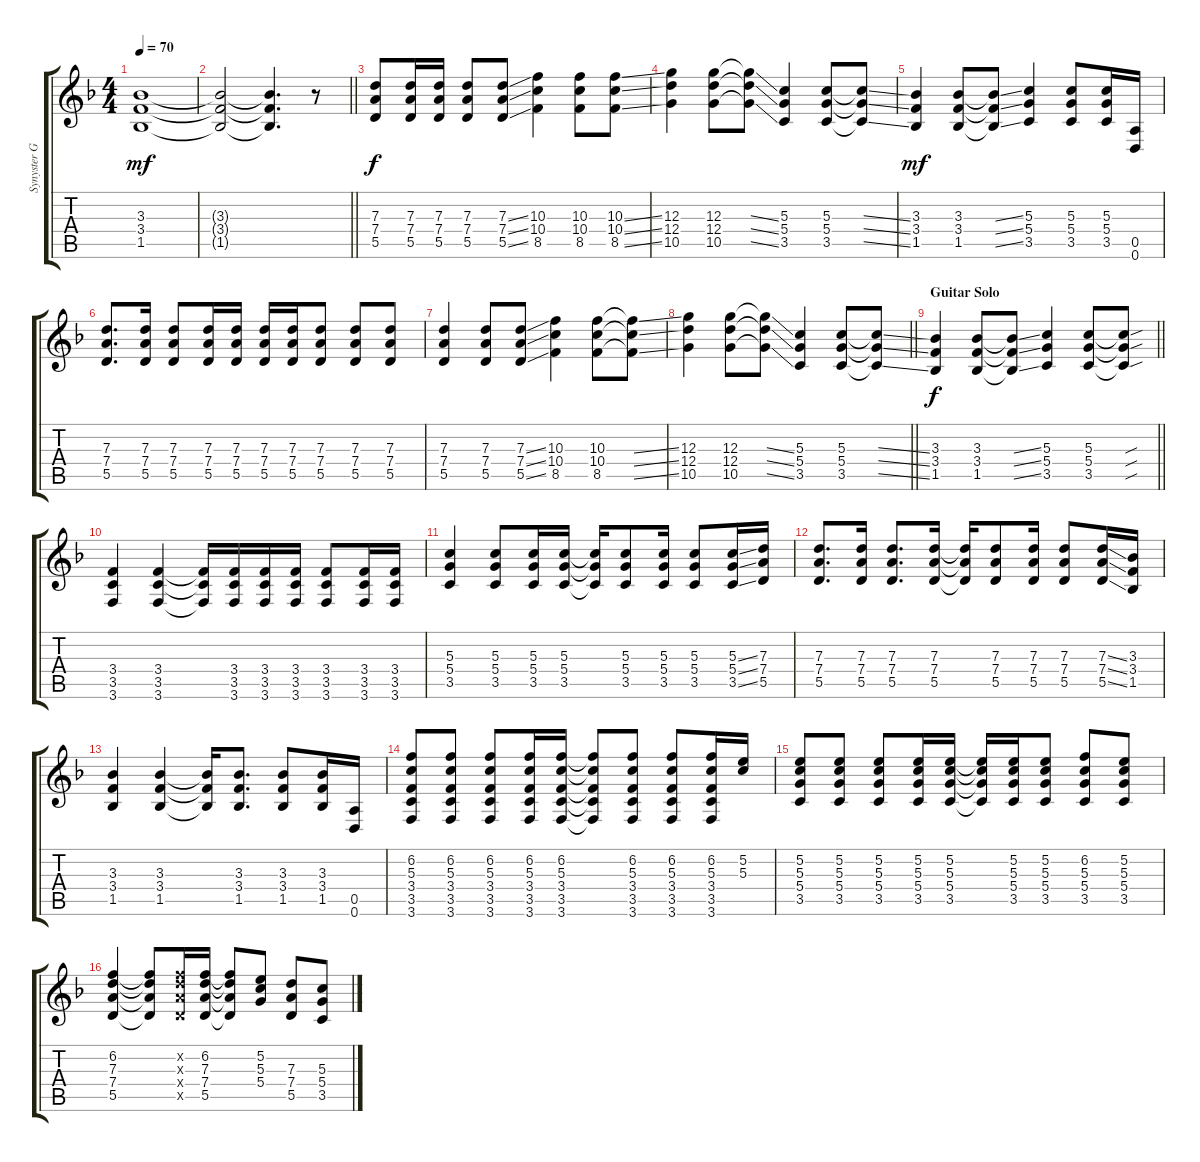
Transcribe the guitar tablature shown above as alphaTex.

\track ("Synyster Gates" "Synyster G") {instrument distortionguitar}
\staff {score tabs}
\tuning (E4 B3 G3 D3 A2 D2) {hide}
\ts (4 4)
\tempo 70
\clef g2
\ks f
(3.3 3.4 1.5).1{dy mf} |
\barLineRight lightlight
(3.3{t} 3.4{t} 1.5{t}).2 (3.3{t} 3.4{t} 1.5{t}).4{d} r.8 |
(7.3 7.4 5.5).8{dy f} (7.3 7.4 5.5).16 (7.3 7.4 5.5).16 (7.3 7.4 5.5).8 (7.3{ss} 7.4{ss} 5.5{ss}).8 (10.3 10.4 8.5).4 (10.3 10.4 8.5).8 (10.3{ss} 10.4{ss} 8.5{ss}).8 |
(12.3 12.4 10.5).4 (12.3 12.4 10.5).8 (12.3{ss t} 12.4{ss t} 10.5{ss t}).8 (5.3 5.4 3.5).4 (5.3 5.4 3.5).8 (5.3{ss t} 5.4{ss t} 3.5{ss t}).8 |
(3.3 3.4 1.5).4{dy mf} (3.3 3.4 1.5).8 (3.3{ss t} 3.4{ss t} 1.5{ss t}).8 (5.3 5.4 3.5).4 (5.3 5.4 3.5).8 (5.3 5.4 3.5).16 (0.5 0.6).16 |
(7.3 7.4 5.5).8{d} (7.3 7.4 5.5).16 (7.3 7.4 5.5).8 (7.3 7.4 5.5).16 (7.3 7.4 5.5).16 (7.3 7.4 5.5).16 (7.3 7.4 5.5).16 (7.3 7.4 5.5).8 (7.3 7.4 5.5).8 (7.3 7.4 5.5).8 |
(7.3 7.4 5.5).4 (7.3 7.4 5.5).8 (7.3{ss} 7.4{ss} 5.5{ss}).8 (10.3 10.4 8.5).4 (10.3 10.4 8.5).8 (10.3{ss t} 10.4{ss t} 8.5{ss t}).8 |
\barLineRight lightlight
(12.3 12.4 10.5).4 (12.3 12.4 10.5).8 (12.3{ss t} 12.4{ss t} 10.5{ss t}).8 (5.3 5.4 3.5).4 (5.3 5.4 3.5).8 (5.3{ss t} 5.4{ss t} 3.5{ss t}).8 |
\section ("" "Guitar Solo")
\barLineRight lightlight
(3.3 3.4 1.5).4{dy f} (3.3 3.4 1.5).8 (3.3{ss t} 3.4{ss t} 1.5{ss t}).8 (5.3 5.4 3.5).4 (5.3 5.4 3.5).8 (5.3{sou t} 5.4{sou t} 3.5{sou t}).8 |
(3.4 3.5 3.6).4 (3.4 3.5 3.6).4 (3.4{t} 3.5{t} 3.6{t}).16 (3.4 3.5 3.6).16 (3.4 3.5 3.6).16 (3.4 3.5 3.6).16 (3.4 3.5 3.6).8 (3.4 3.5 3.6).16 (3.4 3.5 3.6).16 |
(5.3 5.4 3.5).4 (5.3 5.4 3.5).8 (5.3 5.4 3.5).16 (5.3 5.4 3.5).16 (5.3{t} 5.4{t} 3.5{t}).16 (5.3 5.4 3.5).8 (5.3 5.4 3.5).16 (5.3 5.4 3.5).8 (5.3{ss} 5.4{ss} 3.5{ss}).16 (7.3 7.4 5.5).16 |
(7.3 7.4 5.5).8{d} (7.3 7.4 5.5).16 (7.3 7.4 5.5).8{d} (7.3 7.4 5.5).16 (7.3{t} 7.4{t} 5.5{t}).16 (7.3 7.4 5.5).8 (7.3 7.4 5.5).16 (7.3 7.4 5.5).8 (7.3{ss} 7.4{ss} 5.5{ss}).16 (3.3 3.4 1.5).16 |
(3.3 3.4 1.5).4 (3.3 3.4 1.5).4 (3.3{t} 3.4{t} 1.5{t}).16 (3.3 3.4 1.5).8{d} (3.3 3.4 1.5).8 (3.3 3.4 1.5).16 (0.5 0.6).16 |
(6.2 5.3 3.4 3.5 3.6).8 (6.2 5.3 3.4 3.5 3.6).8 (6.2 5.3 3.4 3.5 3.6).8 (6.2 5.3 3.4 3.5 3.6).16 (6.2 5.3 3.4 3.5 3.6).16 (6.2{t} 5.3{t} 3.4{t} 3.5{t} 3.6{t}).8 (6.2 5.3 3.4 3.5 3.6).8 (6.2 5.3 3.4 3.5 3.6).8 (6.2 5.3 3.4 3.5 3.6).16 (5.2 5.3).16 |
(5.2 5.3 5.4 3.5).8 (5.2 5.3 5.4 3.5).8 (5.2 5.3 5.4 3.5).8 (5.2 5.3 5.4 3.5).16 (5.2 5.3 5.4 3.5).16 (5.2{t} 5.3{t} 5.4{t} 3.5{t}).16 (5.2 5.3 5.4 3.5).16 (5.2 5.3 5.4 3.5).8 (6.2 5.3 5.4 3.5).8 (5.2 5.3 5.4 3.5).8 |
(6.2 7.3 7.4 5.5).4 (6.2{t} 7.3{t} 7.4{t} 5.5{t}).8 (6.2{x} 7.3{x} 7.4{x} 5.5{x}).16 (6.2 7.3 7.4 5.5).16 (6.2{t} 7.3{t} 7.4{t} 5.5{t}).8 (5.2 5.3 5.4).8 (7.3 7.4 5.5).8 (5.3{ss} 5.4{ss} 3.5{ss}).8
